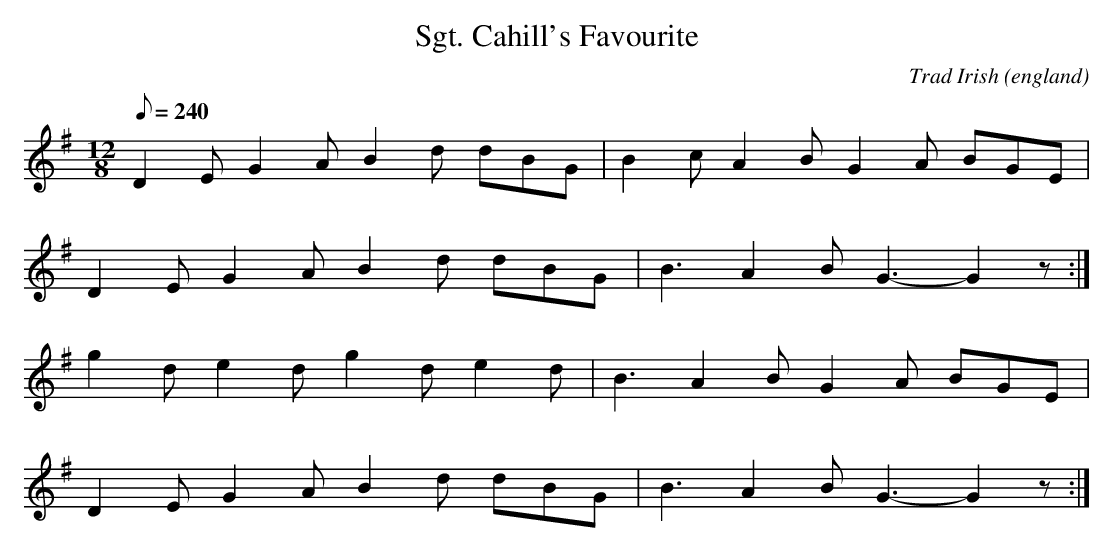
X:1
T:Sgt. Cahill's Favourite
O:england
M:12/8
L:1/8
Q:240
C:Trad Irish
K:G
D2 E G2 A B2 d dBG|B2 c A2 B G2 A BGE|
D2 E G2 A B2 d dBG|B3 A2 B G3-G2 z:|
g2 d e2 d g2 d e2 d|B3 A2 B G2 A BGE|
D2 E G2 A B2 d dBG|B3 A2 B G3-G2 z:|
